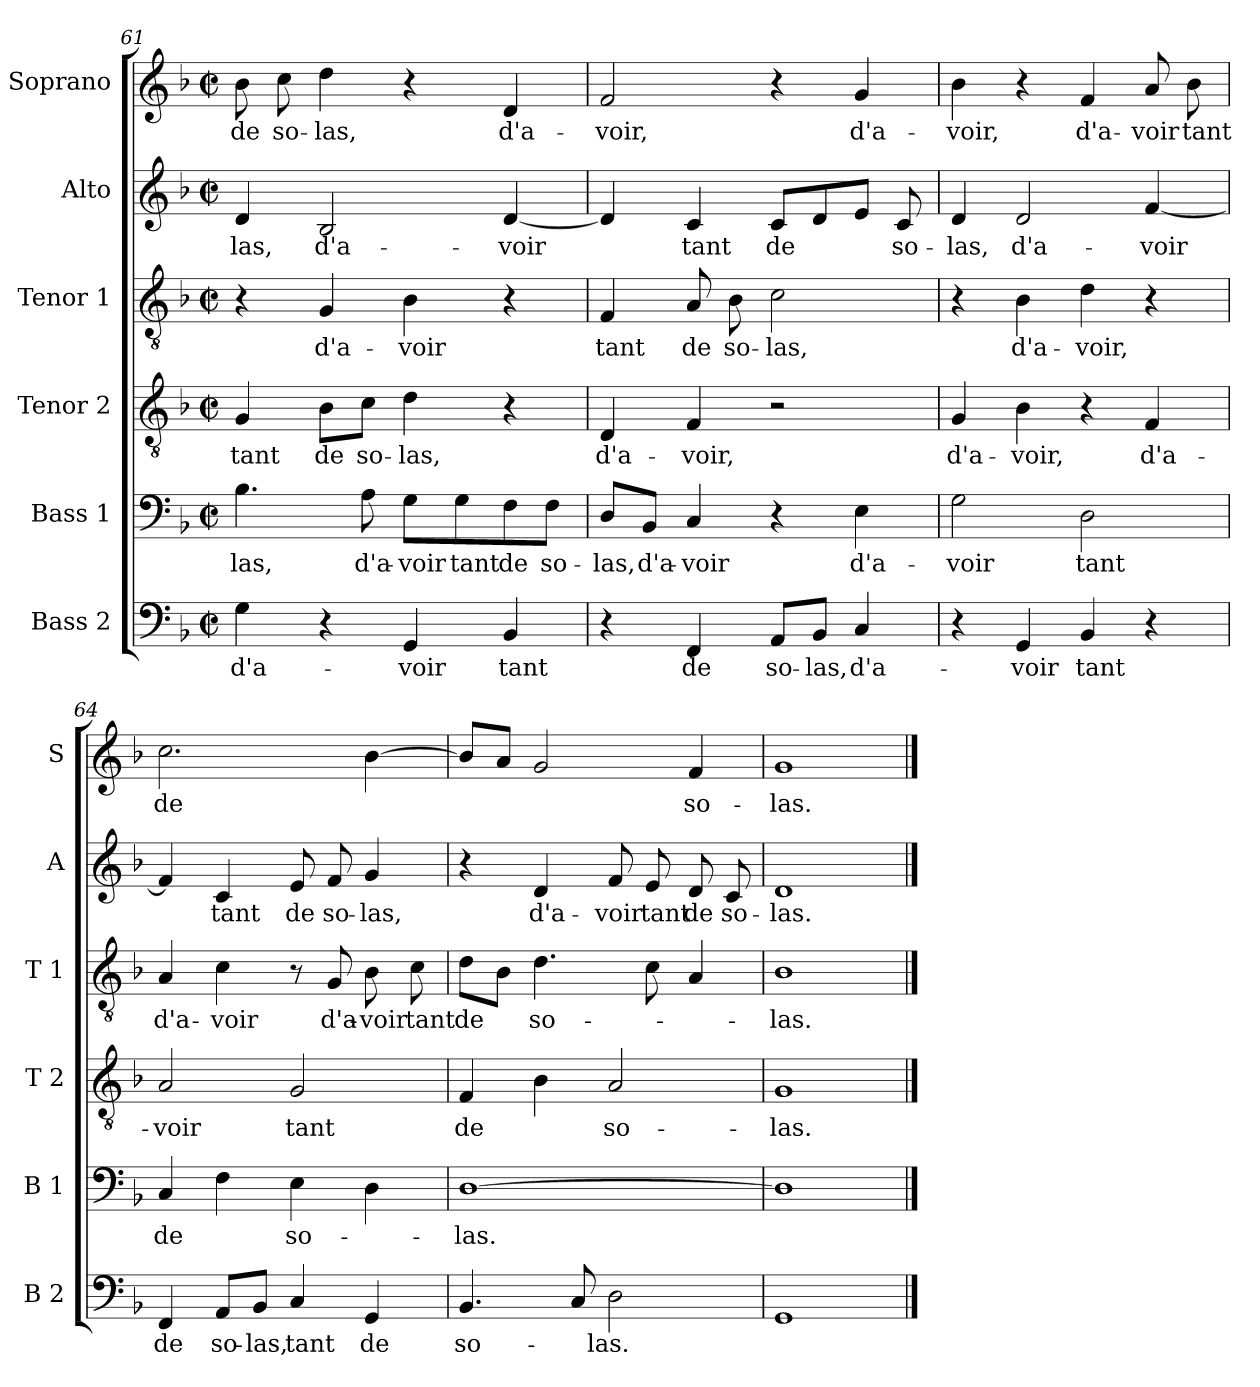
**kern	**text	**kern	**text	**kern	**text	**kern	**text	**kern	**text	**kern	**text
*part6	*part6	*part5	*part5	*part4	*part4	*part3	*part3	*part2	*part2	*part1	*part1
*staff6	*staff6	*staff5	*staff5	*staff4	*staff4	*staff3	*staff3	*staff2	*staff2	*staff1	*staff1
*I"Bass 2	*	*I"Bass 1	*	*I"Tenor 2	*	*I"Tenor 1	*	*I"Alto	*	*I"Soprano	*
*I'B 2	*	*I'B 1	*	*I'T 2	*	*I'T 1	*	*I'A	*	*I'S	*
*clefF4	*	*clefF4	*	*clefGv2	*	*clefGv2	*	*clefG2	*	*clefG2	*
*k[b-]	*	*k[b-]	*	*k[b-]	*	*k[b-]	*	*k[b-]	*	*k[b-]	*
*F:	*	*F:	*	*F:	*	*F:	*	*F:	*	*F:	*
*M2/2	*	*M2/2	*	*M2/2	*	*M2/2	*	*M2/2	*	*M2/2	*
*met(c|)	*	*met(c|)	*	*met(c|)	*	*met(c|)	*	*met(c|)	*	*met(c|)	*
=61	=61	=61	=61	=61	=61	=61	=61	=61	=61	=61	=61
4G\	d'a-	4.B-\	-las,	4G/	tant	4r	.	4d/	-las,	8b-\	de
.	.	.	.	.	.	.	.	.	.	8cc\	so-
4r	.	.	.	8B-\L	de	4G/	d'a-	2B-/	d'a-	4dd\	-las,
.	.	8A\	d'a-	8c\J	so-	.	.	.	.	.	.
4GG/	-voir	8G\L	-voir	4d\	-las,	4B-\	-voir	.	.	4r	.
.	.	8G\	tant	.	.	.	.	.	.	.	.
4BB-/	tant	8F\	de	4r	.	4r	.	[4d/	-voir	4d/	d'a-
.	.	8F\J	so-	.	.	.	.	.	.	.	.
!!LO:LB:g=z
=62	=62	=62	=62	=62	=62	=62	=62	=62	=62	=62	=62
4r	.	8D/L	-las,	4D/	d'a-	4F/	tant	4d/]	.	2f/	-voir,
.	.	8BB-/J	d'a-	.	.	.	.	.	.	.	.
4FF/	de	4C/	-voir	4F/	-voir,	8A/	de	4c/	tant	.	.
.	.	.	.	.	.	8B-\	so-	.	.	.	.
8AA/L	so-	4r	.	2r	.	2c\	-las,	8c/L	de	4r	.
8BB-/J	-las,	.	.	.	.	.	.	8d/	.	.	.
4C/	d'a-	4E\	d'a-	.	.	.	.	8e/J	.	4g/	d'a-
.	.	.	.	.	.	.	.	8c/	so-	.	.
=63	=63	=63	=63	=63	=63	=63	=63	=63	=63	=63	=63
4r	.	2G\	-voir	4G/	d'a-	4r	.	4d/	-las,	4b-\	-voir,
4GG/	-voir	.	.	4B-\	-voir,	4B-\	d'a-	2d/	d'a-	4r	.
4BB-/	tant	2D\	tant	4r	.	4d\	-voir,	.	.	4f/	d'a-
4r	.	.	.	4F/	d'a-	4r	.	[4f/	-voir	8a/	-voir
.	.	.	.	.	.	.	.	.	.	8b-\	tant
=64	=64	=64	=64	=64	=64	=64	=64	=64	=64	=64	=64
4FF/	de	4C/	de	2A/	-voir	4A/	d'a-	4f/]	.	2.cc\	de
8AA/L	so-	4F\	.	.	.	4c\	-voir	4c/	tant	.	.
8BB-/J	-las,	.	.	.	.	.	.	.	.	.	.
4C/	tant	4E\	so-	2G/	tant	8r	.	8e/	de	.	.
.	.	.	.	.	.	8G/	d'a-	8f/	so-	.	.
4GG/	de	4D\	.	.	.	8B-\	-voir	4g/	-las,	[4b-\	.
.	.	.	.	.	.	8c\	tant	.	.	.	.
=65	=65	=65	=65	=65	=65	=65	=65	=65	=65	=65	=65
4.BB-/	so-	[1D	-las.	4F/	de	8d\L	de	4r	.	8b-/L]	.
.	.	.	.	.	.	8B-\J	.	.	.	8a/J	.
.	.	.	.	4B-\	.	4.d\	so-	4d/	d'a-	2g/	.
8C/	.	.	.	.	.	.	.	.	.	.	.
2D\	-las.	.	.	2A/	so-	.	.	8f/	-voir	.	.
.	.	.	.	.	.	8c\	.	8e/	tant	.	.
.	.	.	.	.	.	4A/	.	8d/	de	4f/	so-
.	.	.	.	.	.	.	.	8c/	so-	.	.
=66	=66	=66	=66	=66	=66	=66	=66	=66	=66	=66	=66
1GG	.	1D]	.	1G	-las.	1B-	-las.	1d	-las.	1g	-las.
==	==	==	==	==	==	==	==	==	==	==	==
*-	*-	*-	*-	*-	*-	*-	*-	*-	*-	*-	*-
